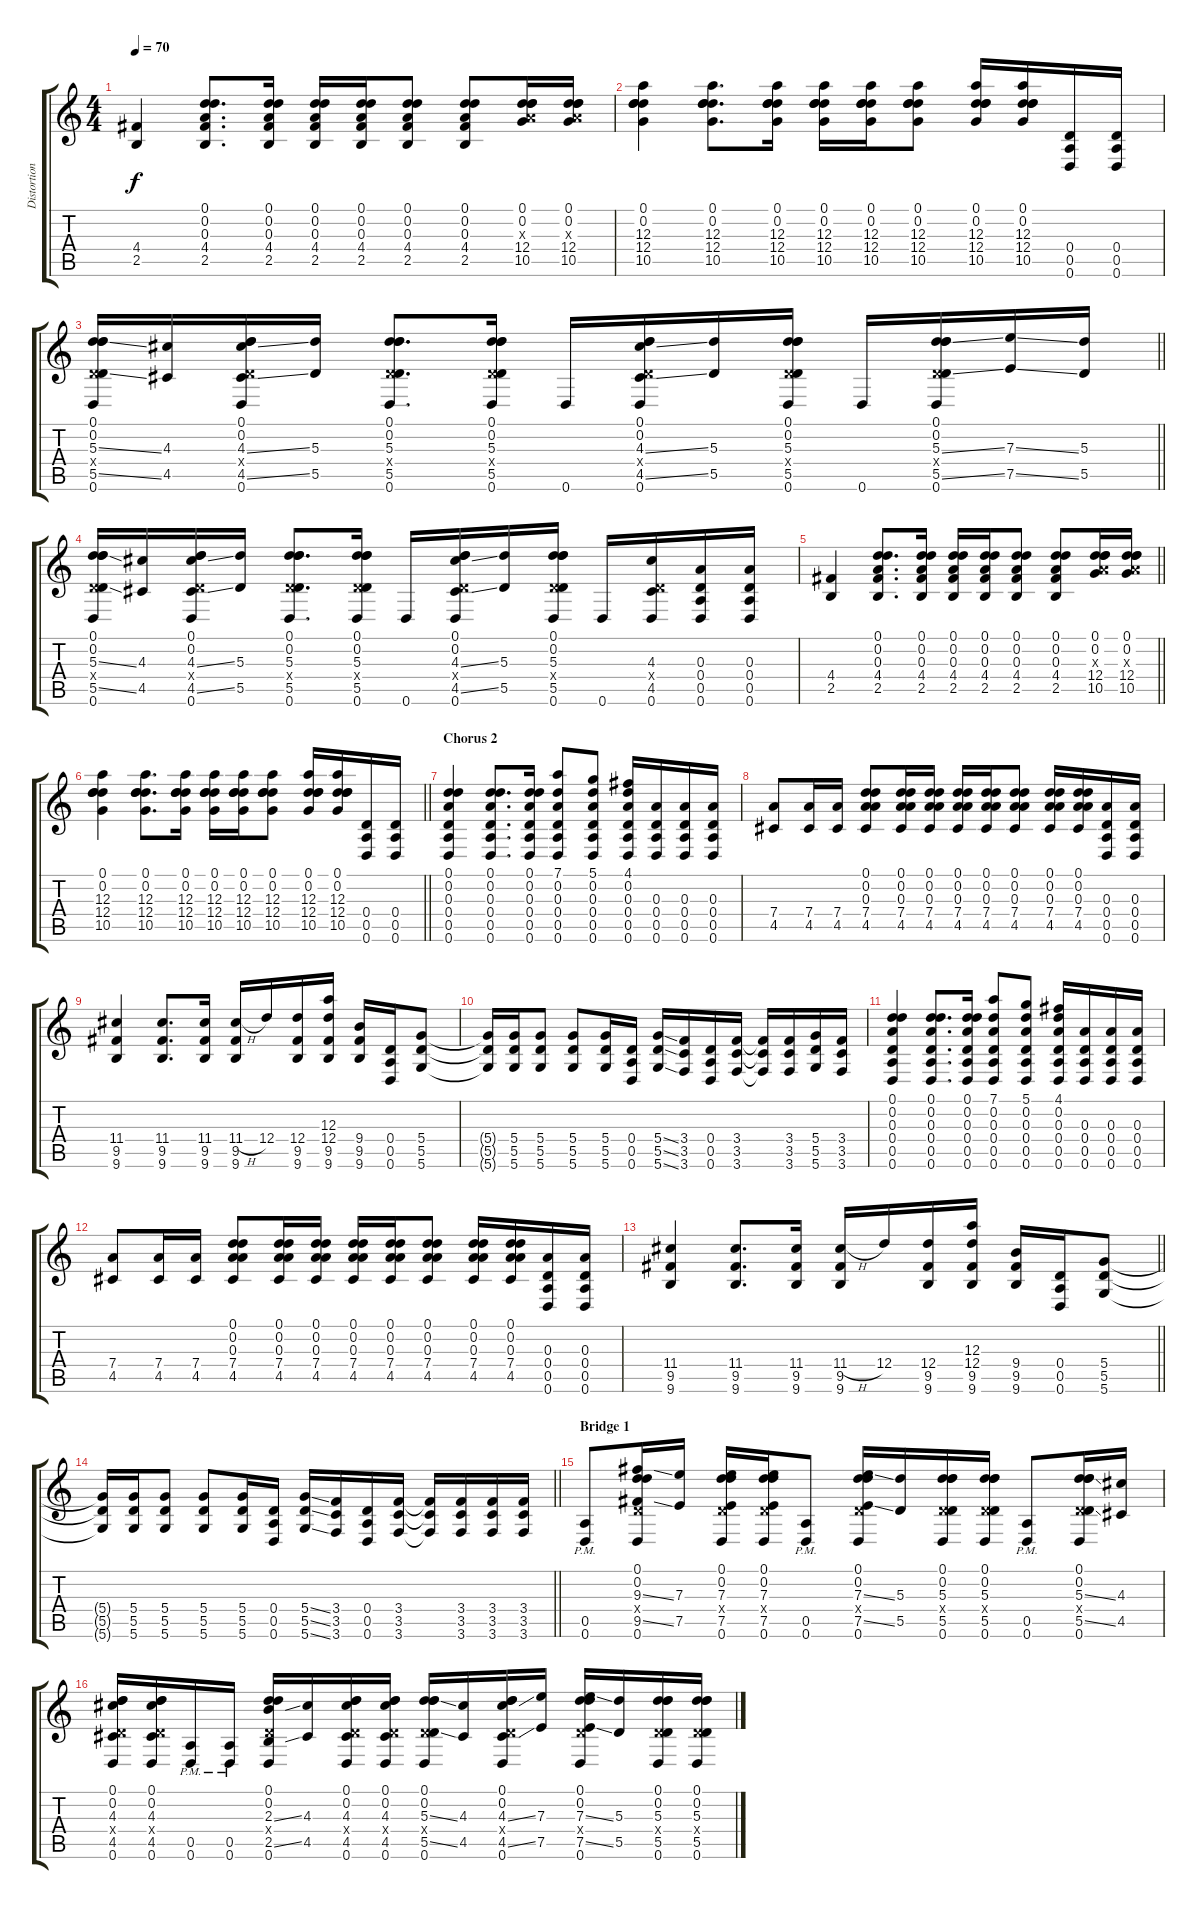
\track ("Distortion Guitar" "Distortion") {instrument overdrivenguitar}
\staff {score tabs}
\tuning (D4 D4 A3 D3 A2 D2) {hide}
\ts (4 4)
\tempo 70
\clef g2
\ks c
(4.4 2.5).4{dy f} (0.1 0.2 0.3 4.4 2.5).8{d} (0.1 0.2 0.3 4.4 2.5).16 (0.1 0.2 0.3 4.4 2.5).16 (0.1 0.2 0.3 4.4 2.5).16 (0.1 0.2 0.3 4.4 2.5).8 (0.1 0.2 0.3 4.4 2.5).8 (0.1 0.2 0.3{x} 12.4 10.5).16 (0.1 0.2 0.3{x} 12.4 10.5).16 |
(0.1 0.2 12.3 12.4 10.5).4 (0.1 0.2 12.3 12.4 10.5).8{d} (0.1 0.2 12.3 12.4 10.5).16 (0.1 0.2 12.3 12.4 10.5).16 (0.1 0.2 12.3 12.4 10.5).16 (0.1 0.2 12.3 12.4 10.5).8 (0.1 0.2 12.3 12.4 10.5).16 (0.1 0.2 12.3 12.4 10.5).16 (0.4 0.5 0.6).16 (0.4 0.5 0.6).16 |
\barLineRight lightlight
(0.1 0.2 5.3{ss} 0.4{x} 5.5{ss} 0.6).16 (4.3 4.5).16 (0.1 0.2 4.3{ss} 0.4{x} 4.5{ss} 0.6).16 (5.3 5.5).16 (0.1 0.2 5.3 0.4{x} 5.5 0.6).8{d} (0.1 0.2 5.3 0.4{x} 5.5 0.6).16 0.6.16 (0.1 0.2 4.3{ss} 0.4{x} 4.5{ss} 0.6).16 (5.3 5.5).16 (0.1 0.2 5.3 0.4{x} 5.5 0.6).16 0.6.16 (0.1 0.2 5.3{ss} 0.4{x} 5.5{ss} 0.6).16 (7.3{ss} 7.5{ss}).16 (5.3 5.5).16 |
(0.1 0.2 5.3{ss} 0.4{x} 5.5{ss} 0.6).16 (4.3 4.5).16 (0.1 0.2 4.3{ss} 0.4{x} 4.5{ss} 0.6).16 (5.3 5.5).16 (0.1 0.2 5.3 0.4{x} 5.5 0.6).8{d} (0.1 0.2 5.3 0.4{x} 5.5 0.6).16 0.6.16 (0.1 0.2 4.3{ss} 0.4{x} 4.5{ss} 0.6).16 (5.3 5.5).16 (0.1 0.2 5.3 0.4{x} 5.5 0.6).16 0.6.16 (4.3 0.4{x} 4.5 0.6).16 (0.3 0.4 0.5 0.6).16 (0.3 0.4 0.5 0.6).16 |
\barLineRight lightlight
(4.4 2.5).4 (0.1 0.2 0.3 4.4 2.5).8{d} (0.1 0.2 0.3 4.4 2.5).16 (0.1 0.2 0.3 4.4 2.5).16 (0.1 0.2 0.3 4.4 2.5).16 (0.1 0.2 0.3 4.4 2.5).8 (0.1 0.2 0.3 4.4 2.5).8 (0.1 0.2 0.3{x} 12.4 10.5).16 (0.1 0.2 0.3{x} 12.4 10.5).16 |
\barLineRight lightlight
(0.1 0.2 12.3 12.4 10.5).4 (0.1 0.2 12.3 12.4 10.5).8{d} (0.1 0.2 12.3 12.4 10.5).16 (0.1 0.2 12.3 12.4 10.5).16 (0.1 0.2 12.3 12.4 10.5).16 (0.1 0.2 12.3 12.4 10.5).8 (0.1 0.2 12.3 12.4 10.5).16 (0.1 0.2 12.3 12.4 10.5).16 (0.4 0.5 0.6).16 (0.4 0.5 0.6).16 |
\section ("" "Chorus 2")
(0.1 0.2 0.3 0.4 0.5 0.6).4 (0.1 0.2 0.3 0.4 0.5 0.6).8{d} (0.1 0.2 0.3 0.4 0.5 0.6).16 (7.1 0.2 0.3 0.4 0.5 0.6).8 (5.1 0.2 0.3 0.4 0.5 0.6).8 (4.1 0.2 0.3 0.4 0.5 0.6).16 (0.3 0.4 0.5 0.6).16 (0.3 0.4 0.5 0.6).16 (0.3 0.4 0.5 0.6).16 |
(7.4 4.5).8 (7.4 4.5).16 (7.4 4.5).16 (0.1 0.2 0.3 7.4 4.5).8 (0.1 0.2 0.3 7.4 4.5).16 (0.1 0.2 0.3 7.4 4.5).16 (0.1 0.2 0.3 7.4 4.5).16 (0.1 0.2 0.3 7.4 4.5).16 (0.1 0.2 0.3 7.4 4.5).8 (0.1 0.2 0.3 7.4 4.5).16 (0.1 0.2 0.3 7.4 4.5).16 (0.3 0.4 0.5 0.6).16 (0.3 0.4 0.5 0.6).16 |
(11.4 9.5 9.6).4 (11.4 9.5 9.6).8{d} (11.4 9.5 9.6).16 (11.4{h} 9.5 9.6).16 12.4.16 (12.4 9.5 9.6).16 (12.3 12.4 9.5 9.6).16 (9.4 9.5 9.6).16 (0.4 0.5 0.6).16 (5.4 5.5 5.6).8 |
(5.4{t} 5.5{t} 5.6{t}).16 (5.4 5.5 5.6).16 (5.4 5.5 5.6).8 (5.4 5.5 5.6).8 (5.4 5.5 5.6).16 (0.4 0.5 0.6).16 (5.4{ss} 5.5{ss} 5.6{ss}).16 (3.4 3.5 3.6).16 (0.4 0.5 0.6).16 (3.4 3.5 3.6).16 (3.4{t} 3.5{t} 3.6{t}).16 (3.4 3.5 3.6).16 (5.4 5.5 5.6).16 (3.4 3.5 3.6).16 |
(0.1 0.2 0.3 0.4 0.5 0.6).4 (0.1 0.2 0.3 0.4 0.5 0.6).8{d} (0.1 0.2 0.3 0.4 0.5 0.6).16 (7.1 0.2 0.3 0.4 0.5 0.6).8 (5.1 0.2 0.3 0.4 0.5 0.6).8 (4.1 0.2 0.3 0.4 0.5 0.6).16 (0.3 0.4 0.5 0.6).16 (0.3 0.4 0.5 0.6).16 (0.3 0.4 0.5 0.6).16 |
(7.4 4.5).8 (7.4 4.5).16 (7.4 4.5).16 (0.1 0.2 0.3 7.4 4.5).8 (0.1 0.2 0.3 7.4 4.5).16 (0.1 0.2 0.3 7.4 4.5).16 (0.1 0.2 0.3 7.4 4.5).16 (0.1 0.2 0.3 7.4 4.5).16 (0.1 0.2 0.3 7.4 4.5).8 (0.1 0.2 0.3 7.4 4.5).16 (0.1 0.2 0.3 7.4 4.5).16 (0.3 0.4 0.5 0.6).16 (0.3 0.4 0.5 0.6).16 |
\barLineRight lightlight
(11.4 9.5 9.6).4 (11.4 9.5 9.6).8{d} (11.4 9.5 9.6).16 (11.4{h} 9.5 9.6).16 12.4.16 (12.4 9.5 9.6).16 (12.3 12.4 9.5 9.6).16 (9.4 9.5 9.6).16 (0.4 0.5 0.6).16 (5.4 5.5 5.6).8 |
\barLineRight lightlight
(5.4{t} 5.5{t} 5.6{t}).16 (5.4 5.5 5.6).16 (5.4 5.5 5.6).8 (5.4 5.5 5.6).8 (5.4 5.5 5.6).16 (0.4 0.5 0.6).16 (5.4{ss} 5.5{ss} 5.6{ss}).16 (3.4 3.5 3.6).16 (0.4 0.5 0.6).16 (3.4 3.5 3.6).16 (3.4{t} 3.5{t} 3.6{t}).16 (3.4 3.5 3.6).16 (3.4 3.5 3.6).16 (3.4 3.5 3.6).16 |
\section ("" "Bridge 1")
(0.5{pm} 0.6{pm}).8 (0.1 0.2 9.3{ss} 0.4{x} 9.5{ss} 0.6).16 (7.3 7.5).16 (0.1 0.2 7.3 0.4{x} 7.5 0.6).16 (0.1 0.2 7.3 0.4{x} 7.5 0.6).16 (0.5{pm} 0.6{pm}).8 (0.1 0.2 7.3{ss} 0.4{x} 7.5{ss} 0.6).16 (5.3 5.5).16 (0.1 0.2 5.3 0.4{x} 5.5 0.6).16 (0.1 0.2 5.3 0.4{x} 5.5 0.6).16 (0.5{pm} 0.6{pm}).8 (0.1 0.2 5.3{ss} 0.4{x} 5.5{ss} 0.6).16 (4.3 4.5).16 |
(0.1 0.2 4.3 0.4{x} 4.5 0.6).16 (0.1 0.2 4.3 0.4{x} 4.5 0.6).16 (0.5{pm} 0.6{pm}).16 (0.5{pm} 0.6{pm}).16 (0.1 0.2 2.3{ss} 0.4{x} 2.5{ss} 0.6).16 (4.3 4.5).16 (0.1 0.2 4.3 0.4{x} 4.5 0.6).16 (0.1 0.2 4.3 0.4{x} 4.5 0.6).16 (0.1 0.2 5.3{ss} 0.4{x} 5.5{ss} 0.6).16 (4.3 4.5).16 (0.1 0.2 4.3{ss} 0.4{x} 4.5{ss} 0.6).16 (7.3 7.5).16 (0.1 0.2 7.3{ss} 0.4{x} 7.5{ss} 0.6).16 (5.3 5.5).16 (0.1 0.2 5.3 0.4{x} 5.5 0.6).16 (0.1 0.2 5.3 0.4{x} 5.5 0.6).16
